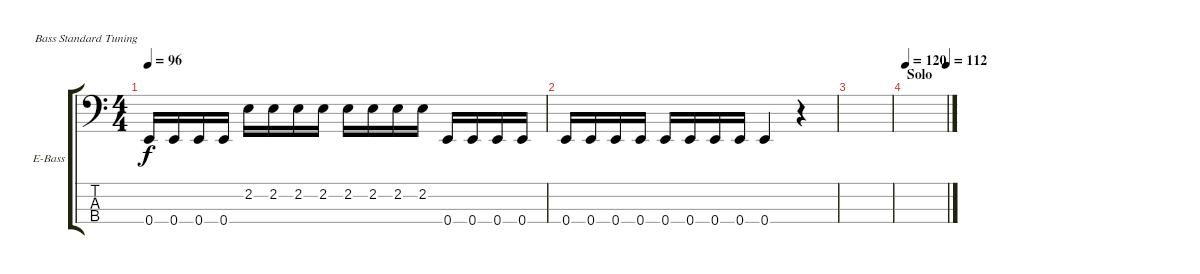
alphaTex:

\bracketExtendMode groupsimilarinstruments
\firstSystemTrackNameOrientation horizontal
\otherSystemsTrackNameOrientation horizontal
\track ("John Paul Jones" "E-Bass") {multiBarRest instrument electricbassfinger}
\staff {score tabs}
\tuning (G2 D2 A1 E1)
\ts (4 4)
\tempo 96
\clef f4
\ks c
0.4.16{dy f} 0.4.16 0.4.16 0.4.16 2.2.16 2.2.16 2.2.16 2.2.16 2.2.16 2.2.16 2.2.16 2.2.16 0.4.16 0.4.16 0.4.16 0.4.16 |
0.4.16 0.4.16 0.4.16 0.4.16 0.4.16 0.4.16 0.4.16 0.4.16 0.4.4 r.4 |
|
\section ("" "Solo")
\tempo 120
\tempo (112 1)
